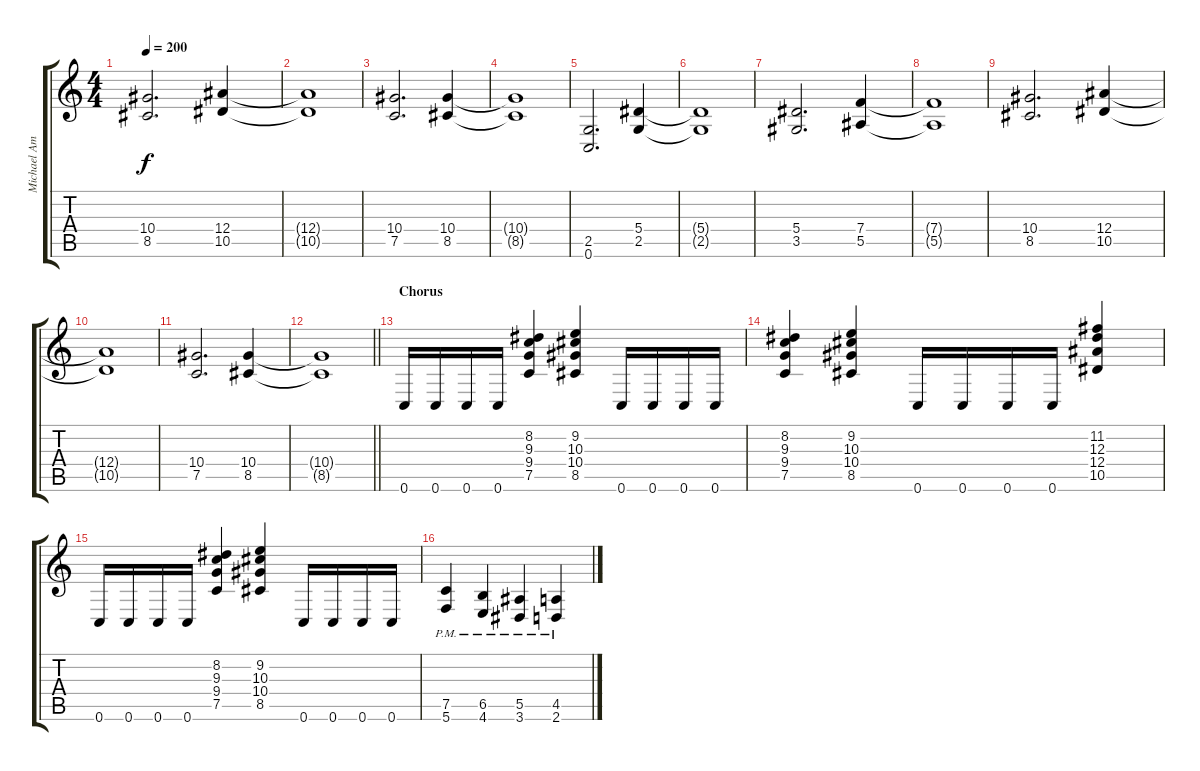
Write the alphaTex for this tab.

\track ("Michael Amott" "Michael Am") {instrument distortionguitar}
\staff {score tabs}
\tuning (C4 G3 Eb3 Bb2 F2 C2) {hide}
\ts (4 4)
\tempo 200
\clef g2
\ks c
(10.4 8.5).2{d dy f} (12.4 10.5).4 |
(12.4{t} 10.5{t}).1 |
(10.4 7.5).2{d} (10.4 8.5).4 |
(10.4{t} 8.5{t}).1 |
(2.5 0.6).2{d} (5.4 2.5).4 |
(5.4{t} 2.5{t}).1 |
(5.4 3.5).2{d} (7.4 5.5).4 |
(7.4{t} 5.5{t}).1 |
(10.4 8.5).2{d} (12.4 10.5).4 |
(12.4{t} 10.5{t}).1 |
(10.4 7.5).2{d} (10.4 8.5).4 |
\barLineRight lightlight
(10.4{t} 8.5{t}).1 |
\section ("" "Chorus")
0.6.16 0.6.16 0.6.16 0.6.16 (8.2 9.3 9.4 7.5).4 (9.2 10.3 10.4 8.5).4 0.6.16 0.6.16 0.6.16 0.6.16 |
(8.2 9.3 9.4 7.5).4 (9.2 10.3 10.4 8.5).4 0.6.16 0.6.16 0.6.16 0.6.16 (11.2 12.3 12.4 10.5).4 |
0.6.16 0.6.16 0.6.16 0.6.16 (8.2 9.3 9.4 7.5).4 (9.2 10.3 10.4 8.5).4 0.6.16 0.6.16 0.6.16 0.6.16 |
(7.5{pm} 5.6{pm}).4 (6.5{pm} 4.6{pm}).4 (5.5{pm} 3.6{pm}).4 (4.5{pm} 2.6{pm}).4
